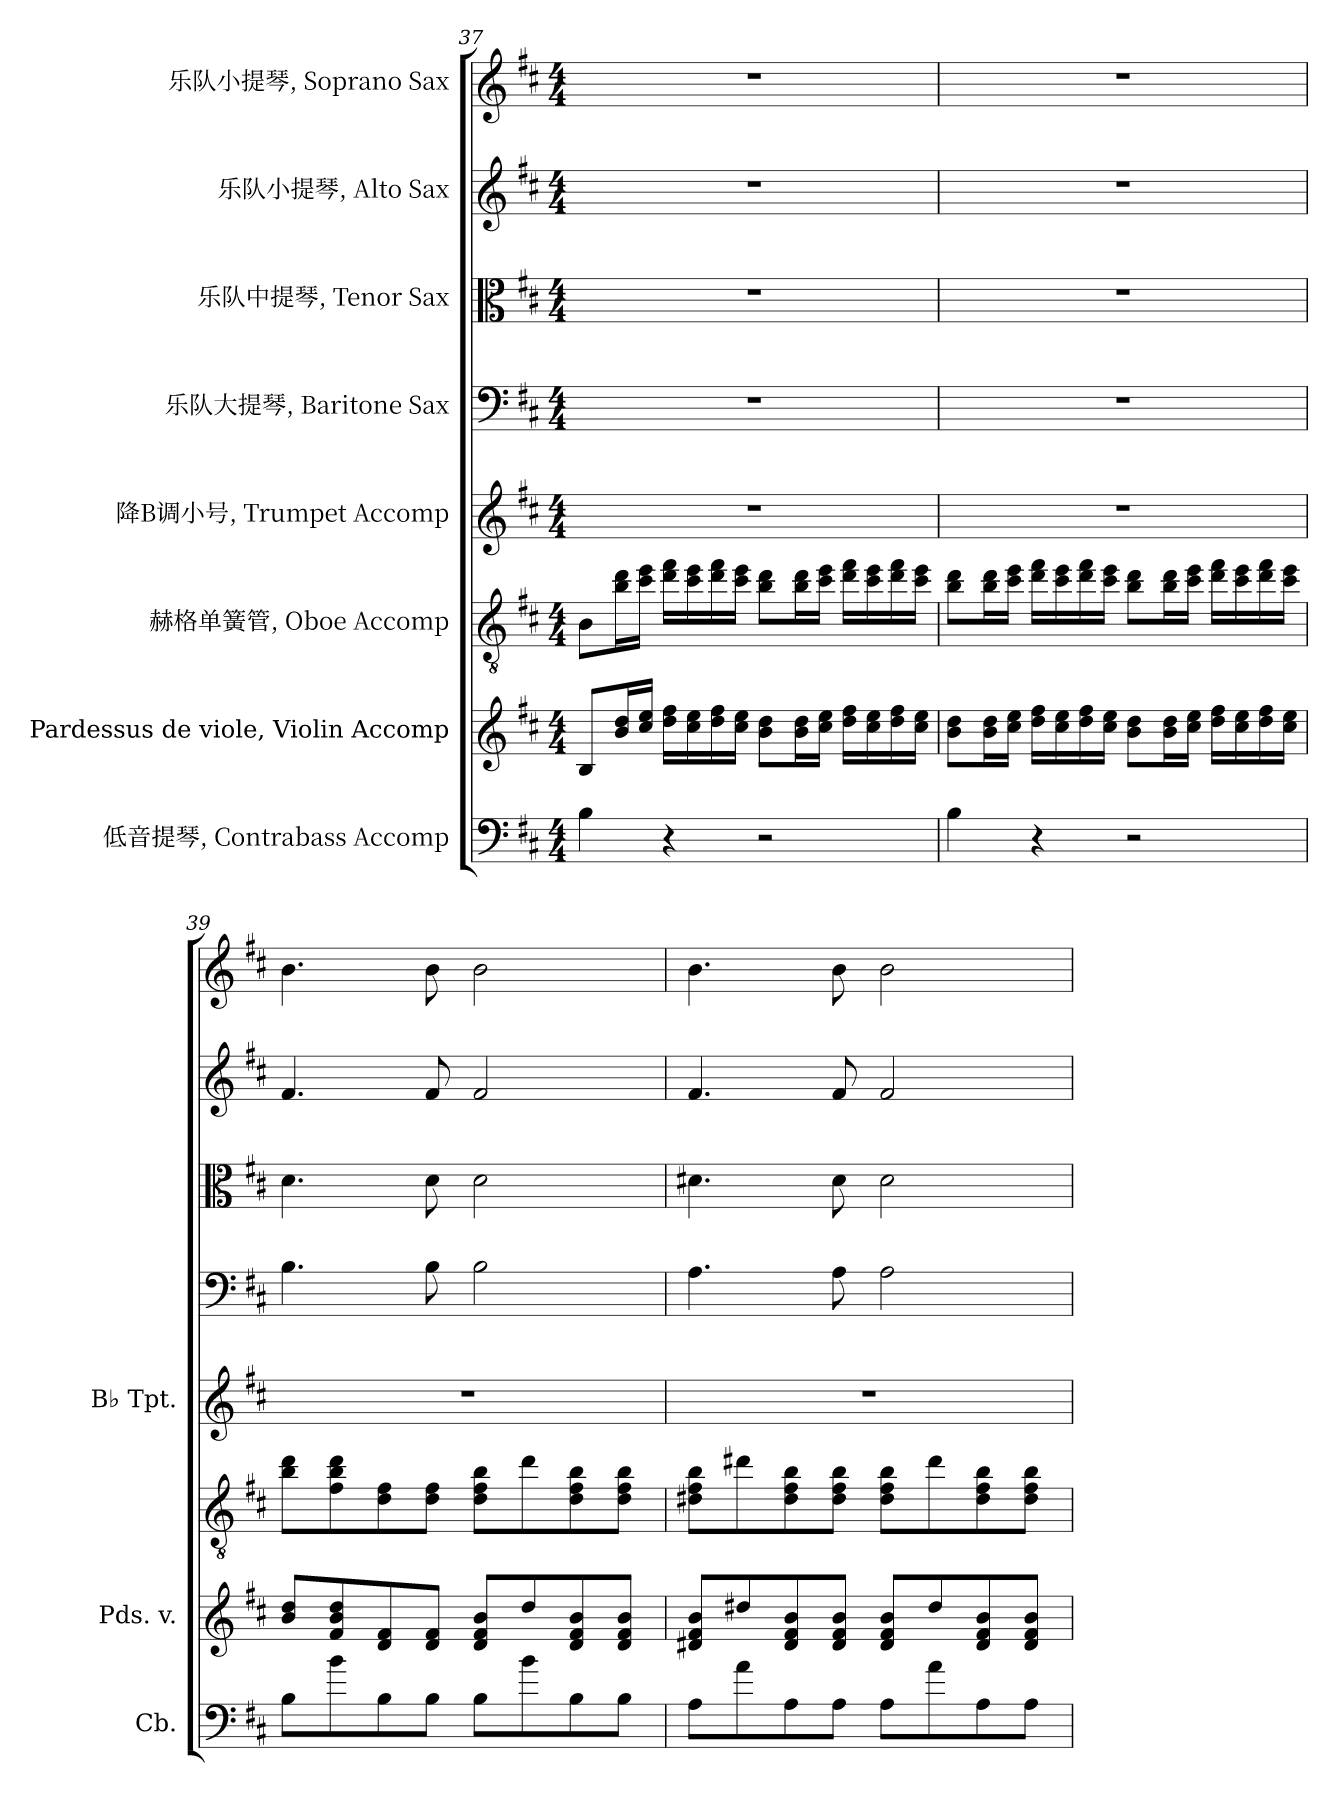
**kern	**kern	**kern	**kern	**kern	**kern	**kern	**kern
*part8	*part7	*part6	*part5	*part4	*part3	*part2	*part1
*staff8	*staff7	*staff6	*staff5	*staff4	*staff3	*staff2	*staff1
*I"低音提琴, Contrabass Accomp	*I"Pardessus de viole, Violin Accomp	*I"赫格单簧管, Oboe Accomp	*I"降B调小号, Trumpet Accomp	*I"乐队大提琴, Baritone Sax	*I"乐队中提琴, Tenor Sax	*I"乐队小提琴, Alto Sax	*I"乐队小提琴, Soprano Sax
*I'Cb.	*I'Pds. v.	*	*I'B♭ Tpt.	*	*	*	*
!!LO:PB:g=z
*clefF4	*clefG2	*clefGv2	*clefG2	*clefF4	*clefC3	*clefG2	*clefG2
*ITrd7c12	*	*	*ITrd1c2	*	*	*	*
*k[f#c#]	*k[f#c#]	*k[f#c#]	*k[]	*k[f#c#]	*k[f#c#]	*k[f#c#]	*k[f#c#]
*M4/4	*M4/4	*M4/4	*M4/4	*M4/4	*M4/4	*M4/4	*M4/4
=37	=37	=37	=37	=37	=37	=37	=37
4BB\	8B/L	8B\L	1r	1r	1r	1r	1r
.	16b/ 16dd/L	16b\ 16dd\L	.	.	.	.	.
.	16cc#/ 16ee/JJ	16cc#\ 16ee\JJ	.	.	.	.	.
4r	16dd\ 16ff#\LL	16dd\ 16ff#\LL	.	.	.	.	.
.	16cc#\ 16ee\	16cc#\ 16ee\	.	.	.	.	.
.	16dd\ 16ff#\	16dd\ 16ff#\	.	.	.	.	.
.	16cc#\ 16ee\JJ	16cc#\ 16ee\JJ	.	.	.	.	.
2r	8b\ 8dd\L	8b\ 8dd\L	.	.	.	.	.
.	16b\ 16dd\L	16b\ 16dd\L	.	.	.	.	.
.	16cc#\ 16ee\JJ	16cc#\ 16ee\JJ	.	.	.	.	.
.	16dd\ 16ff#\LL	16dd\ 16ff#\LL	.	.	.	.	.
.	16cc#\ 16ee\	16cc#\ 16ee\	.	.	.	.	.
.	16dd\ 16ff#\	16dd\ 16ff#\	.	.	.	.	.
.	16cc#\ 16ee\JJ	16cc#\ 16ee\JJ	.	.	.	.	.
=38	=38	=38	=38	=38	=38	=38	=38
4BB\	8b\ 8dd\L	8b\ 8dd\L	1r	1r	1r	1r	1r
.	16b\ 16dd\L	16b\ 16dd\L	.	.	.	.	.
.	16cc#\ 16ee\JJ	16cc#\ 16ee\JJ	.	.	.	.	.
4r	16dd\ 16ff#\LL	16dd\ 16ff#\LL	.	.	.	.	.
.	16cc#\ 16ee\	16cc#\ 16ee\	.	.	.	.	.
.	16dd\ 16ff#\	16dd\ 16ff#\	.	.	.	.	.
.	16cc#\ 16ee\JJ	16cc#\ 16ee\JJ	.	.	.	.	.
2r	8b\ 8dd\L	8b\ 8dd\L	.	.	.	.	.
.	16b\ 16dd\L	16b\ 16dd\L	.	.	.	.	.
.	16cc#\ 16ee\JJ	16cc#\ 16ee\JJ	.	.	.	.	.
.	16dd\ 16ff#\LL	16dd\ 16ff#\LL	.	.	.	.	.
.	16cc#\ 16ee\	16cc#\ 16ee\	.	.	.	.	.
.	16dd\ 16ff#\	16dd\ 16ff#\	.	.	.	.	.
.	16cc#\ 16ee\JJ	16cc#\ 16ee\JJ	.	.	.	.	.
!!LO:PB:g=z
=39	=39	=39	=39	=39	=39	=39	=39
8BB\L	8b/ 8dd/L	8b\ 8dd\L	1r	4.B\	4.d\	4.f#/	4.b\
8B\	8f#/ 8b/ 8dd/	8f#\ 8b\ 8dd\	.	.	.	.	.
8BB\	8d/ 8f#/	8d\ 8f#\	.	.	.	.	.
8BB\J	8d/ 8f#/J	8d\ 8f#\J	.	8B\	8d\	8f#/	8b\
8BB\L	8d/ 8f#/ 8b/L	8d\ 8f#\ 8b\L	.	2B\	2d\	2f#/	2b\
8B\	8dd/	8dd\	.	.	.	.	.
8BB\	8d/ 8f#/ 8b/	8d\ 8f#\ 8b\	.	.	.	.	.
8BB\J	8d/ 8f#/ 8b/J	8d\ 8f#\ 8b\J	.	.	.	.	.
=40	=40	=40	=40	=40	=40	=40	=40
8AA\L	8d#X/ 8f#/ 8b/L	8d#X\ 8f#\ 8b\L	1r	4.A\	4.d#X\	4.f#/	4.b\
8A\	8dd#X/	8dd#X\	.	.	.	.	.
8AA\	8d#/ 8f#/ 8b/	8d#\ 8f#\ 8b\	.	.	.	.	.
8AA\J	8d#/ 8f#/ 8b/J	8d#\ 8f#\ 8b\J	.	8A\	8d#\	8f#/	8b\
8AA\L	8d#/ 8f#/ 8b/L	8d#\ 8f#\ 8b\L	.	2A\	2d#\	2f#/	2b\
8A\	8dd#/	8dd#\	.	.	.	.	.
8AA\	8d#/ 8f#/ 8b/	8d#\ 8f#\ 8b\	.	.	.	.	.
8AA\J	8d#/ 8f#/ 8b/J	8d#\ 8f#\ 8b\J	.	.	.	.	.
=	=	=	=	=	=	=	=
*-	*-	*-	*-	*-	*-	*-	*-
